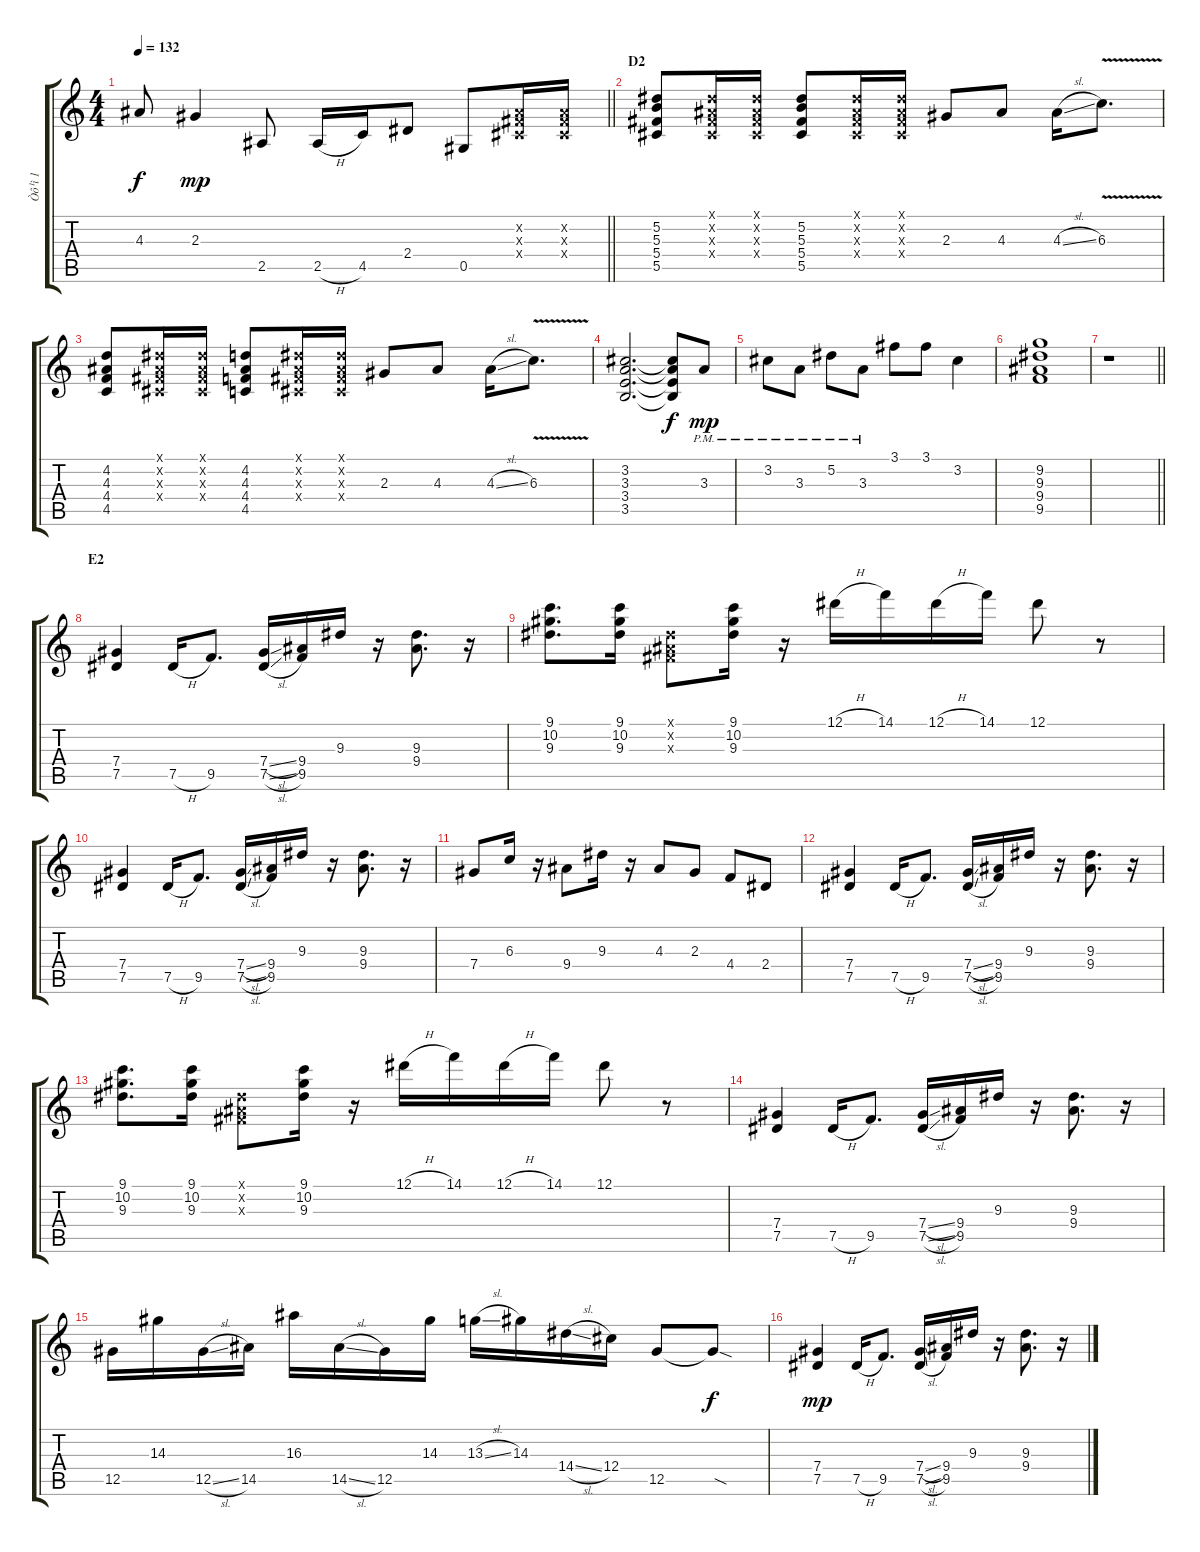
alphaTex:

\track ("Òô¹ì 1" "Òô¹ì 1") {instrument electricguitarclean}
\staff {score tabs}
\tuning (Eb4 Bb3 Gb3 Db3 Ab2 Eb2) {hide}
\ts (4 4)
\tempo 132
\clef g2
\barLineRight lightlight
\ks c
4.3{t}.8{dy f} 2.3.4{dy mp} 2.5.8 2.5{h}.16 4.5.16 2.4.8 0.5.8 (0.2{x} 0.3{x} 0.4{x}).16 (0.2{x} 0.3{x} 0.4{x}).16 |
\section ("" "D2")
(5.2 5.3 5.4 5.5).8 (0.1{x} 0.2{x} 0.3{x} 0.4{x}).16 (0.1{x} 0.2{x} 0.3{x} 0.4{x}).16 (5.2 5.3 5.4 5.5).8 (0.1{x} 0.2{x} 0.3{x} 0.4{x}).16 (0.1{x} 0.2{x} 0.3{x} 0.4{x}).16 2.3.8 4.3.8 4.3{sl}.16 6.3{v}.8{d} |
(4.2 4.3 4.4 4.5).8 (0.1{x} 0.2{x} 0.3{x} 0.4{x}).16 (0.1{x} 0.2{x} 0.3{x} 0.4{x}).16 (4.2 4.3 4.4 4.5).8 (0.1{x} 0.2{x} 0.3{x} 0.4{x}).16 (0.1{x} 0.2{x} 0.3{x} 0.4{x}).16 2.3.8 4.3.8 4.3{sl}.16 6.3{v}.8{d} |
(3.2 3.3 3.4 3.5).2{d} (3.2{t} 3.3{t} 3.4{t} 3.5{t}).8{dy f} 3.3{pm}.8{dy mp} |
3.2{pm}.8 3.3{pm}.8 5.2{pm}.8 3.3{pm}.8 3.1.8 3.1.8 3.2.4 |
(9.2 9.3 9.4 9.5).1 |
\barLineRight lightlight
r.1 |
\section ("" "E2")
(7.4 7.5).4 7.5{h}.16 9.5.8{d} (7.4{sl} 7.5{sl}).16 (9.4 9.5).16 9.3.16 r.16 (9.3 9.4).8{d} r.16 |
(9.1 10.2 9.3).8{d} (9.1 10.2 9.3).16 (0.1{x} 0.2{x} 0.3{x}).8 (9.1 10.2 9.3).16 r.16 12.1{h}.16 14.1.16 12.1{h}.16 14.1.16 12.1.8 r.8 |
(7.4 7.5).4 7.5{h}.16 9.5.8{d} (7.4{sl} 7.5{sl}).16 (9.4 9.5).16 9.3.16 r.16 (9.3 9.4).8{d} r.16 |
7.4.8 6.3.16 r.16 9.4.8 9.3.16 r.16 4.3.8 2.3.8 4.4.8 2.4.8 |
(7.4 7.5).4 7.5{h}.16 9.5.8{d} (7.4{sl} 7.5{sl}).16 (9.4 9.5).16 9.3.16 r.16 (9.3 9.4).8{d} r.16 |
(9.1 10.2 9.3).8{d} (9.1 10.2 9.3).16 (0.1{x} 0.2{x} 0.3{x}).8 (9.1 10.2 9.3).16 r.16 12.1{h}.16 14.1.16 12.1{h}.16 14.1.16 12.1.8 r.8 |
(7.4 7.5).4 7.5{h}.16 9.5.8{d} (7.4{sl} 7.5{sl}).16 (9.4 9.5).16 9.3.16 r.16 (9.3 9.4).8{d} r.16 |
12.5.16 14.3.16 12.5{sl}.16 14.5.16 16.3.16 14.5{sl}.16 12.5.16 14.3.16 13.3{sl}.16 14.3.16 14.4{sl}.16 12.4.16 12.5.8 12.5{sod t}.8{dy f} |
(7.4 7.5).4{dy mp} 7.5{h}.16 9.5.8{d} (7.4{sl} 7.5{sl}).16 (9.4 9.5).16 9.3.16 r.16 (9.3 9.4).8{d} r.16
